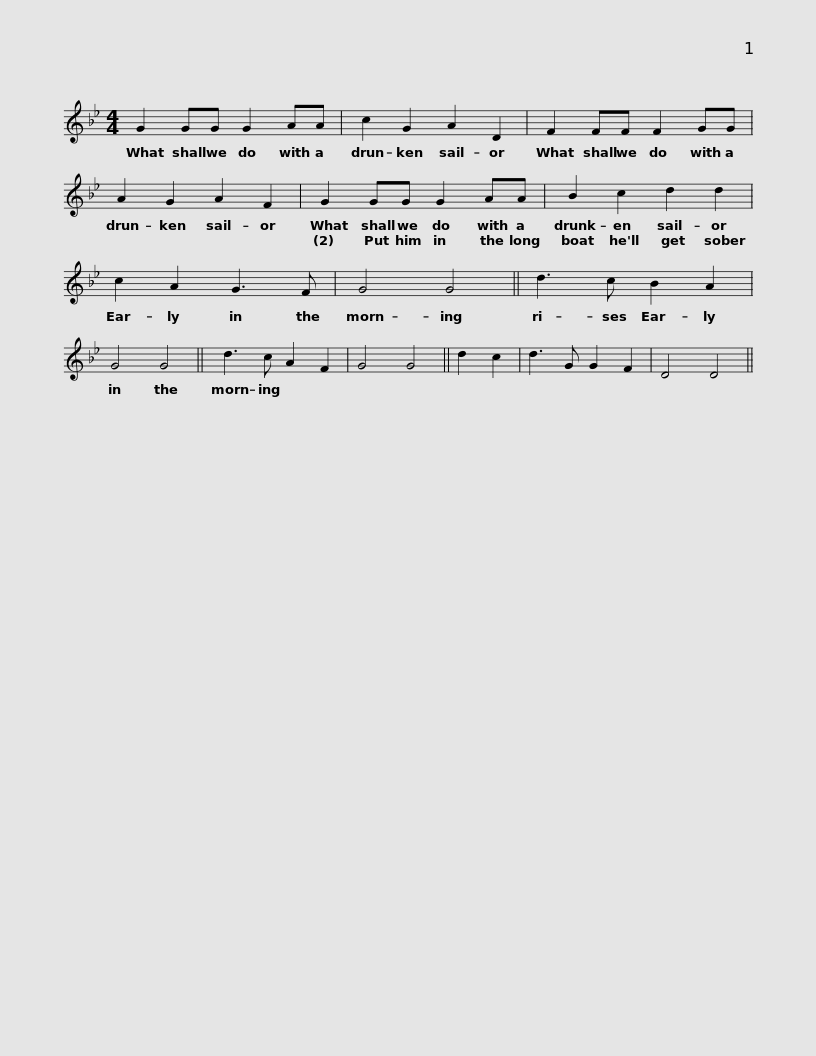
X:1
L:1/8
M:4/4
I:linebreak $
K:Gmin
V:1 treble
V:1
 G2 GG G2 AA | c2 G2 A2 D2 | F2 FF F2 GG | A2 G2 A2 F2 |$ G2 GG G2 AA | %5
 B2 c2 d2 d2 | c2 A2 G3 F | G4 G4 || d3 c B2 A2 |$ G4 G4 || %10
 d3 c A2 F2 | G4 G4 || d2 c2 | d3 G G2 F2 | D4 D4 || %15
